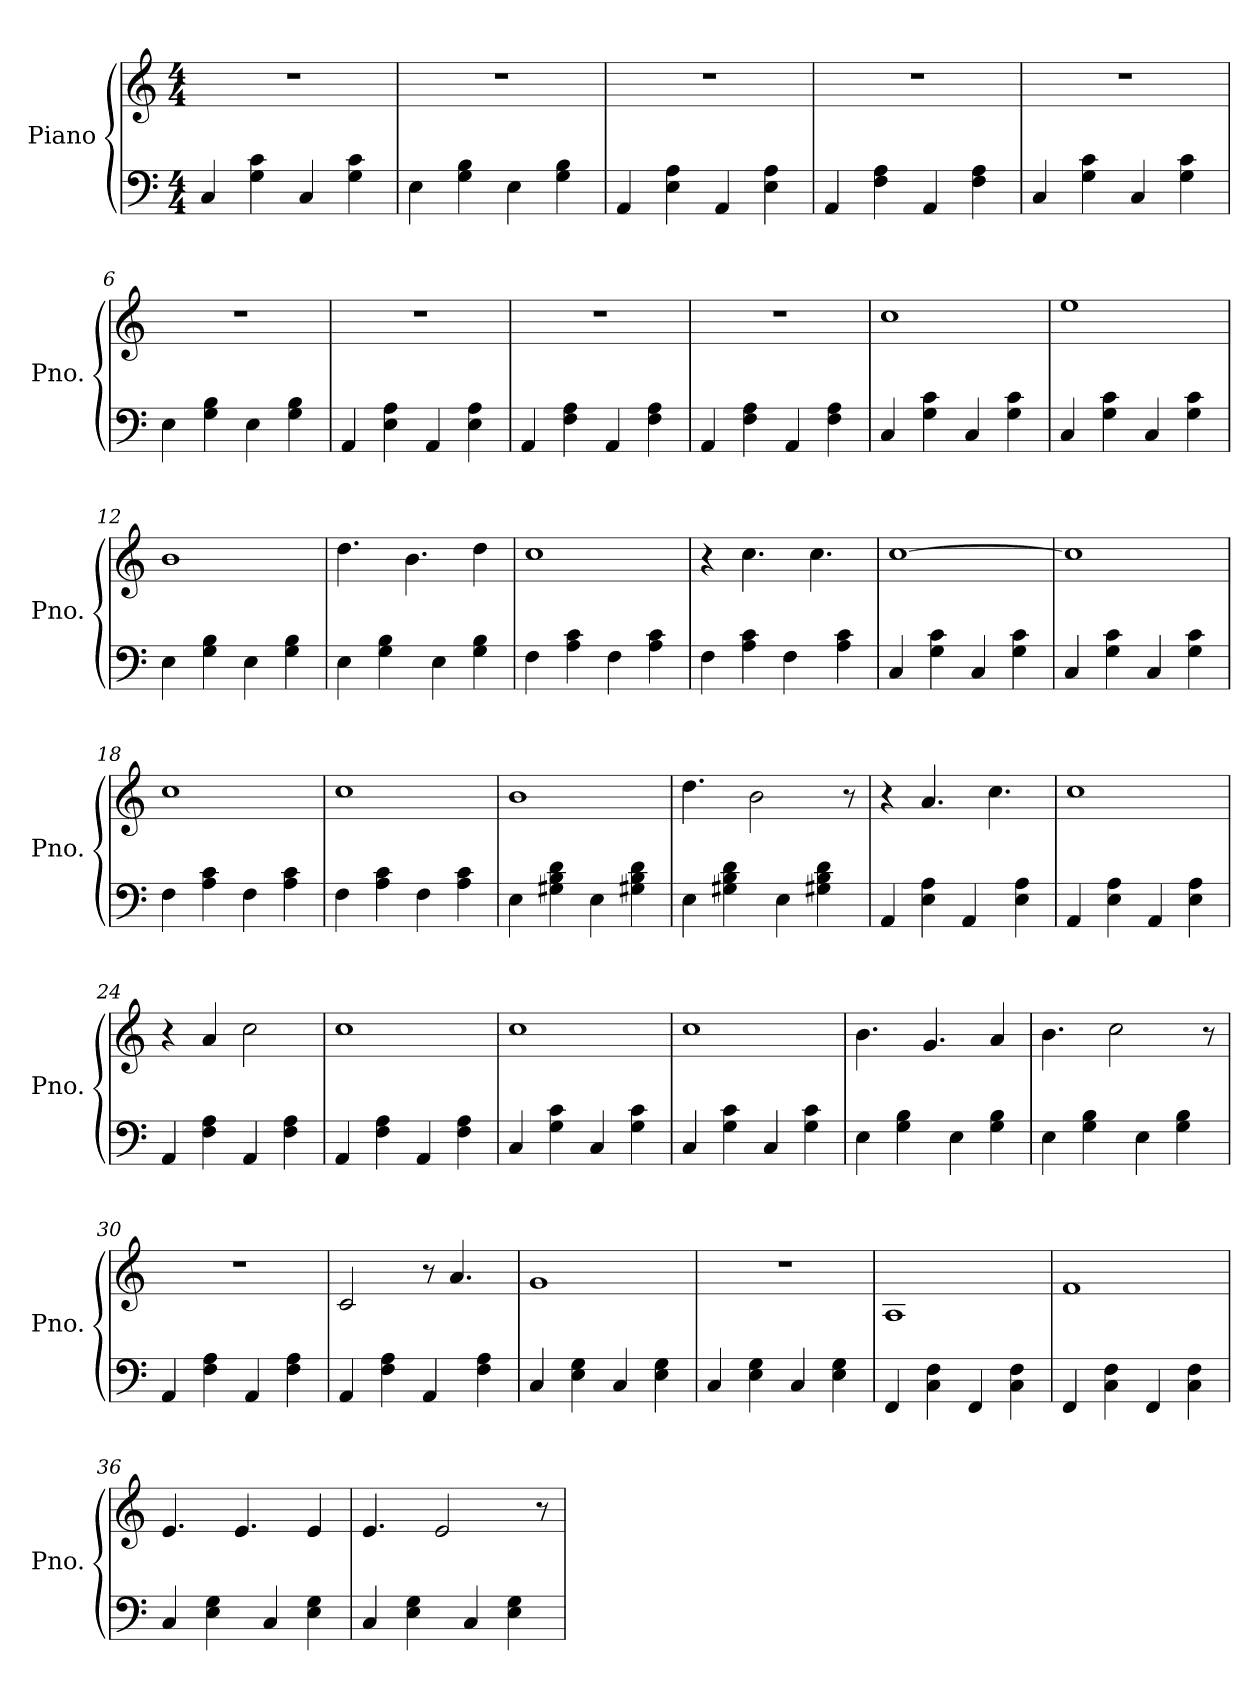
**kern	**kern
*part1	*part1
*staff2	*staff1
*I"Piano	*
*I'Pno.	*
*clefF4	*clefG2
*k[]	*k[]
*M4/4	*M4/4
*MM170	*MM170
=1	=1
4C/	1r
4G\ 4c\	.
4C/	.
4G\ 4c\	.
=2	=2
4E\	1r
4G\ 4B\	.
4E\	.
4G\ 4B\	.
=3	=3
4AA/	1r
4E\ 4A\	.
4AA/	.
4E\ 4A\	.
=4	=4
4AA/	1r
4F\ 4A\	.
4AA/	.
4F\ 4A\	.
=5	=5
4C/	1r
4G\ 4c\	.
4C/	.
4G\ 4c\	.
=6	=6
4E\	1r
4G\ 4B\	.
4E\	.
4G\ 4B\	.
=7	=7
4AA/	1r
4E\ 4A\	.
4AA/	.
4E\ 4A\	.
=8	=8
4AA/	1r
4F\ 4A\	.
4AA/	.
4F\ 4A\	.
!!LO:LB:g=z
=9	=9
4AA/	1r
4F\ 4A\	.
4AA/	.
4F\ 4A\	.
=10	=10
4C/	1cc
4G\ 4c\	.
4C/	.
4G\ 4c\	.
=11	=11
4C/	1ee
4G\ 4c\	.
4C/	.
4G\ 4c\	.
=12	=12
4E\	1b
4G\ 4B\	.
4E\	.
4G\ 4B\	.
=13	=13
4E\	4.dd\
4G\ 4B\	.
.	4.b\
4E\	.
4G\ 4B\	4dd\
=14	=14
4F\	1cc
4A\ 4c\	.
4F\	.
4A\ 4c\	.
=15	=15
4F\	4r
4A\ 4c\	4.cc\
4F\	.
.	4.cc\
4A\ 4c\	.
=16	=16
4C/	[1cc
4G\ 4c\	.
4C/	.
4G\ 4c\	.
!!LO:LB:g=z
=17	=17
4C/	1cc]
4G\ 4c\	.
4C/	.
4G\ 4c\	.
=18	=18
4F\	1cc
4A\ 4c\	.
4F\	.
4A\ 4c\	.
=19	=19
4F\	1cc
4A\ 4c\	.
4F\	.
4A\ 4c\	.
=20	=20
4E\	1b
4G#X\ 4B\ 4d\	.
4E\	.
4G#X\ 4B\ 4d\	.
=21	=21
4E\	4.dd\
4G#X\ 4B\ 4d\	.
.	2b\
4E\	.
4G#X\ 4B\ 4d\	.
.	8r
=22	=22
4AA/	4r
4E\ 4A\	4.a/
4AA/	.
.	4.cc\
4E\ 4A\	.
=23	=23
4AA/	1cc
4E\ 4A\	.
4AA/	.
4E\ 4A\	.
=24	=24
4AA/	4r
4F\ 4A\	4a/
4AA/	2cc\
4F\ 4A\	.
!!LO:LB:g=z
=25	=25
4AA/	1cc
4F\ 4A\	.
4AA/	.
4F\ 4A\	.
=26	=26
4C/	1cc
4G\ 4c\	.
4C/	.
4G\ 4c\	.
=27	=27
4C/	1cc
4G\ 4c\	.
4C/	.
4G\ 4c\	.
=28	=28
4E\	4.b\
4G\ 4B\	.
.	4.g/
4E\	.
4G\ 4B\	4a/
=29	=29
4E\	4.b\
4G\ 4B\	.
.	2cc\
4E\	.
4G\ 4B\	.
.	8r
=30	=30
4AA/	1r
4F\ 4A\	.
4AA/	.
4F\ 4A\	.
=31	=31
4AA/	2c/
4F\ 4A\	.
4AA/	8r
.	4.a/
4F\ 4A\	.
=32	=32
4C/	1g
4E\ 4G\	.
4C/	.
4E\ 4G\	.
!!LO:LB:g=z
=33	=33
4C/	1r
4E\ 4G\	.
4C/	.
4E\ 4G\	.
=34	=34
4FF/	1A
4C\ 4F\	.
4FF/	.
4C\ 4F\	.
=35	=35
4FF/	1f
4C\ 4F\	.
4FF/	.
4C\ 4F\	.
=36	=36
4C/	4.e/
4E\ 4G\	.
.	4.e/
4C/	.
4E\ 4G\	4e/
=37	=37
4C/	4.e/
4E\ 4G\	.
.	2e/
4C/	.
4E\ 4G\	.
.	8r
=	=
*-	*-
